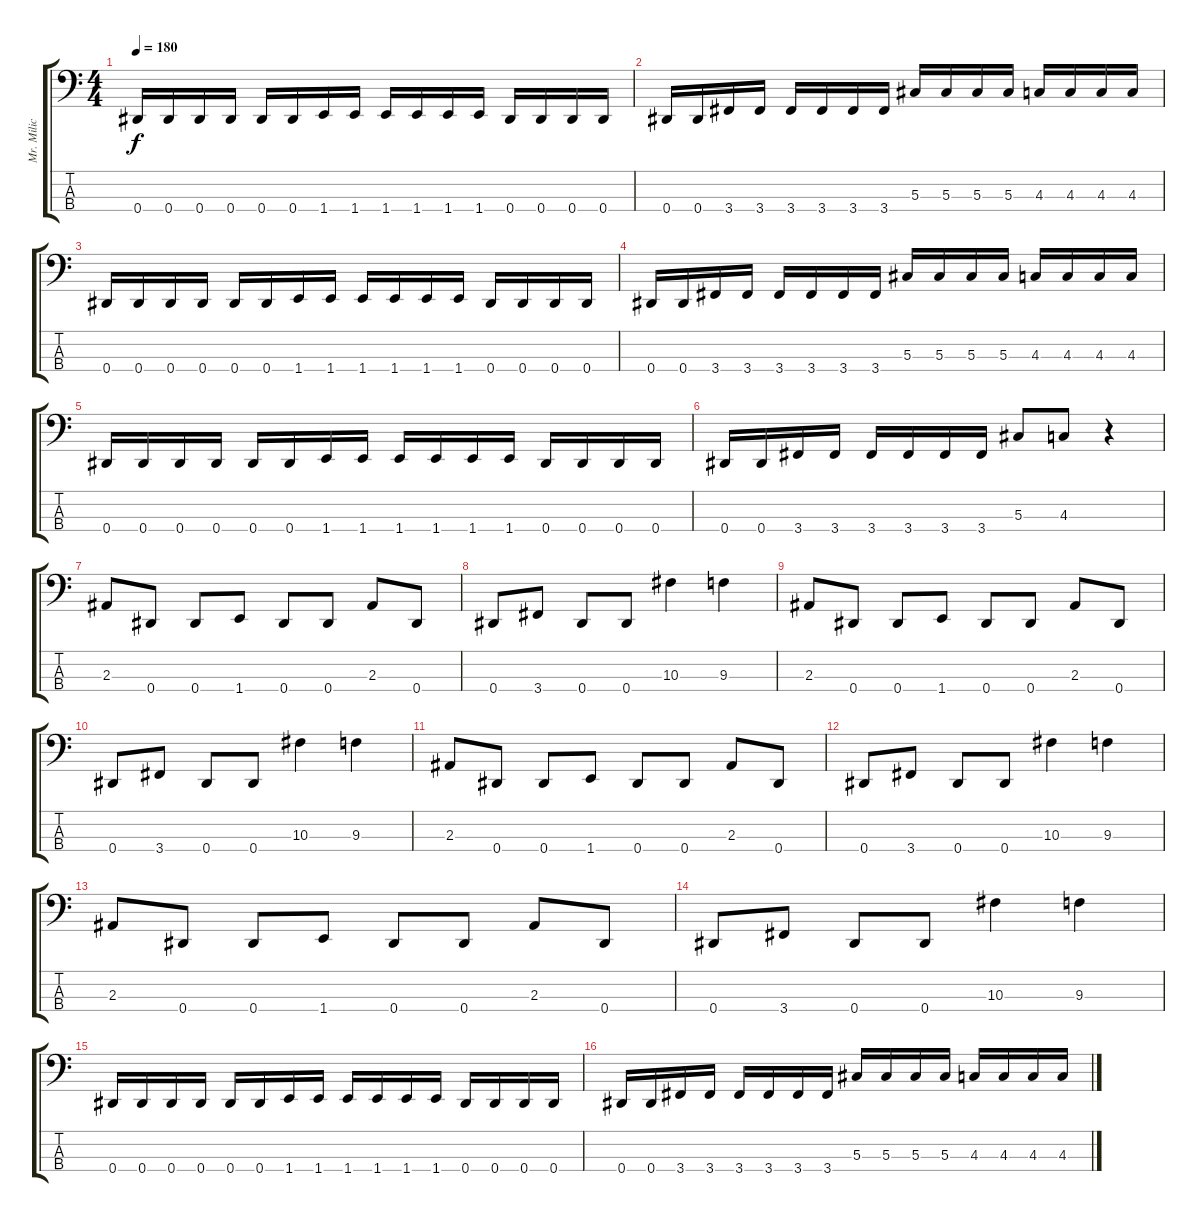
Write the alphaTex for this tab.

\track ("Mr. Milic" "Mr. Milic") {instrument electricbasspick}
\staff {score tabs}
\tuning (Gb2 Db2 Ab1 Eb1) {hide}
\ts (4 4)
\tempo 180
\clef f4
\ks c
0.4.16{dy f} 0.4.16 0.4.16 0.4.16 0.4.16 0.4.16 1.4.16 1.4.16 1.4.16 1.4.16 1.4.16 1.4.16 0.4.16 0.4.16 0.4.16 0.4.16 |
0.4.16 0.4.16 3.4.16 3.4.16 3.4.16 3.4.16 3.4.16 3.4.16 5.3.16 5.3.16 5.3.16 5.3.16 4.3.16 4.3.16 4.3.16 4.3.16 |
0.4.16 0.4.16 0.4.16 0.4.16 0.4.16 0.4.16 1.4.16 1.4.16 1.4.16 1.4.16 1.4.16 1.4.16 0.4.16 0.4.16 0.4.16 0.4.16 |
0.4.16 0.4.16 3.4.16 3.4.16 3.4.16 3.4.16 3.4.16 3.4.16 5.3.16 5.3.16 5.3.16 5.3.16 4.3.16 4.3.16 4.3.16 4.3.16 |
0.4.16 0.4.16 0.4.16 0.4.16 0.4.16 0.4.16 1.4.16 1.4.16 1.4.16 1.4.16 1.4.16 1.4.16 0.4.16 0.4.16 0.4.16 0.4.16 |
0.4.16 0.4.16 3.4.16 3.4.16 3.4.16 3.4.16 3.4.16 3.4.16 5.3.8 4.3.8 r.4 |
2.3.8 0.4.8 0.4.8 1.4.8 0.4.8 0.4.8 2.3.8 0.4.8 |
0.4.8 3.4.8 0.4.8 0.4.8 10.3.4 9.3.4 |
2.3.8 0.4.8 0.4.8 1.4.8 0.4.8 0.4.8 2.3.8 0.4.8 |
0.4.8 3.4.8 0.4.8 0.4.8 10.3.4 9.3.4 |
2.3.8 0.4.8 0.4.8 1.4.8 0.4.8 0.4.8 2.3.8 0.4.8 |
0.4.8 3.4.8 0.4.8 0.4.8 10.3.4 9.3.4 |
2.3.8 0.4.8 0.4.8 1.4.8 0.4.8 0.4.8 2.3.8 0.4.8 |
0.4.8 3.4.8 0.4.8 0.4.8 10.3.4 9.3.4 |
0.4.16 0.4.16 0.4.16 0.4.16 0.4.16 0.4.16 1.4.16 1.4.16 1.4.16 1.4.16 1.4.16 1.4.16 0.4.16 0.4.16 0.4.16 0.4.16 |
0.4.16 0.4.16 3.4.16 3.4.16 3.4.16 3.4.16 3.4.16 3.4.16 5.3.16 5.3.16 5.3.16 5.3.16 4.3.16 4.3.16 4.3.16 4.3.16
